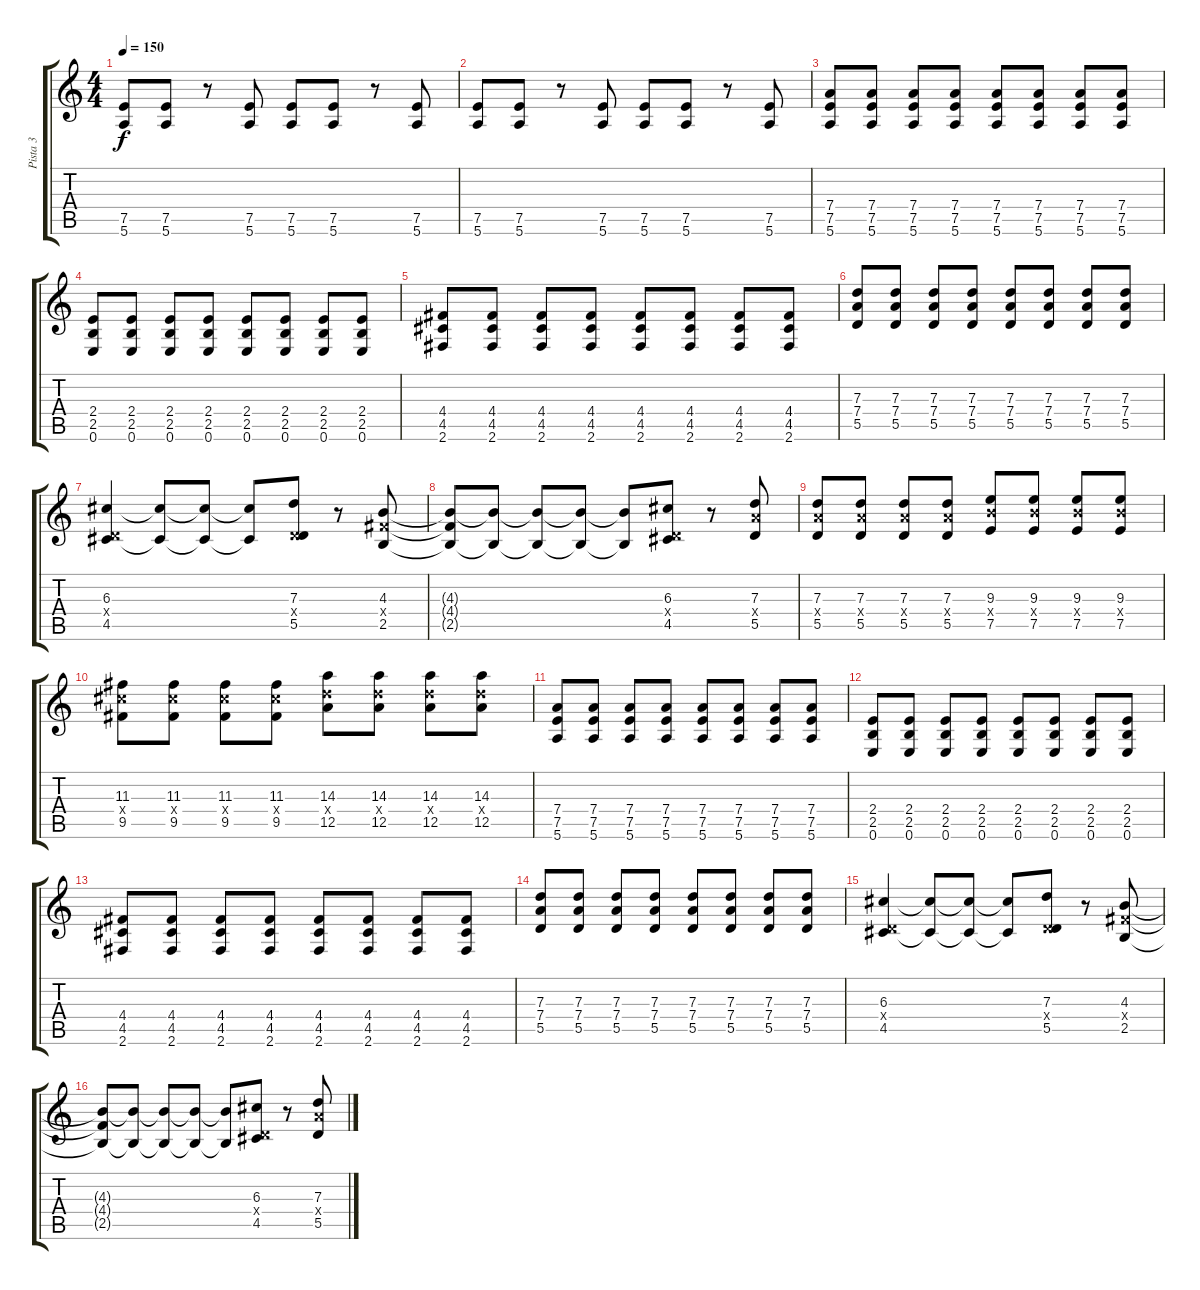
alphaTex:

\track ("Pista 3" "Pista 3") {instrument distortionguitar}
\staff {score tabs}
\tuning (E4 B3 G3 D3 A2 E2) {hide}
\ts (4 4)
\tempo 150
\clef g2
\ks c
(7.5 5.6).8{dy f} (7.5 5.6).8 r.8 (7.5 5.6).8 (7.5 5.6).8 (7.5 5.6).8 r.8 (7.5 5.6).8 |
(7.5 5.6).8 (7.5 5.6).8 r.8 (7.5 5.6).8 (7.5 5.6).8 (7.5 5.6).8 r.8 (7.5 5.6).8 |
(7.4 7.5 5.6).8 (7.4 7.5 5.6).8 (7.4 7.5 5.6).8 (7.4 7.5 5.6).8 (7.4 7.5 5.6).8 (7.4 7.5 5.6).8 (7.4 7.5 5.6).8 (7.4 7.5 5.6).8 |
(2.4 2.5 0.6).8 (2.4 2.5 0.6).8 (2.4 2.5 0.6).8 (2.4 2.5 0.6).8 (2.4 2.5 0.6).8 (2.4 2.5 0.6).8 (2.4 2.5 0.6).8 (2.4 2.5 0.6).8 |
(4.4 4.5 2.6).8 (4.4 4.5 2.6).8 (4.4 4.5 2.6).8 (4.4 4.5 2.6).8 (4.4 4.5 2.6).8 (4.4 4.5 2.6).8 (4.4 4.5 2.6).8 (4.4 4.5 2.6).8 |
(7.3 7.4 5.5).8 (7.3 7.4 5.5).8 (7.3 7.4 5.5).8 (7.3 7.4 5.5).8 (7.3 7.4 5.5).8 (7.3 7.4 5.5).8 (7.3 7.4 5.5).8 (7.3 7.4 5.5).8 |
(6.3 0.4{x} 4.5).4 (6.3{t} 4.5{t}).8 (6.3{t} 4.5{t}).8 (6.3{t} 4.5{t}).8 (7.3 0.4{x} 5.5).8 r.8 (4.3 4.4{x} 2.5).8 |
(4.3{t} 4.4{t} 2.5{t}).8 (4.3{t} 2.5{t}).8 (4.3{t} 2.5{t}).8 (4.3{t} 2.5{t}).8 (4.3{t} 2.5{t}).8 (6.3 0.4{x} 4.5).8 r.8 (7.3 7.4{x} 5.5).8 |
(7.3 7.4{x} 5.5).8 (7.3 7.4{x} 5.5).8 (7.3 7.4{x} 5.5).8 (7.3 7.4{x} 5.5).8 (9.3 9.4{x} 7.5).8 (9.3 9.4{x} 7.5).8 (9.3 9.4{x} 7.5).8 (9.3 9.4{x} 7.5).8 |
(11.3 11.4{x} 9.5).8 (11.3 11.4{x} 9.5).8 (11.3 11.4{x} 9.5).8 (11.3 11.4{x} 9.5).8 (14.3 12.4{x} 12.5).8 (14.3 12.4{x} 12.5).8 (14.3 12.4{x} 12.5).8 (14.3 12.4{x} 12.5).8 |
(7.4 7.5 5.6).8 (7.4 7.5 5.6).8 (7.4 7.5 5.6).8 (7.4 7.5 5.6).8 (7.4 7.5 5.6).8 (7.4 7.5 5.6).8 (7.4 7.5 5.6).8 (7.4 7.5 5.6).8 |
(2.4 2.5 0.6).8 (2.4 2.5 0.6).8 (2.4 2.5 0.6).8 (2.4 2.5 0.6).8 (2.4 2.5 0.6).8 (2.4 2.5 0.6).8 (2.4 2.5 0.6).8 (2.4 2.5 0.6).8 |
(4.4 4.5 2.6).8 (4.4 4.5 2.6).8 (4.4 4.5 2.6).8 (4.4 4.5 2.6).8 (4.4 4.5 2.6).8 (4.4 4.5 2.6).8 (4.4 4.5 2.6).8 (4.4 4.5 2.6).8 |
(7.3 7.4 5.5).8 (7.3 7.4 5.5).8 (7.3 7.4 5.5).8 (7.3 7.4 5.5).8 (7.3 7.4 5.5).8 (7.3 7.4 5.5).8 (7.3 7.4 5.5).8 (7.3 7.4 5.5).8 |
(6.3 0.4{x} 4.5).4 (6.3{t} 4.5{t}).8 (6.3{t} 4.5{t}).8 (6.3{t} 4.5{t}).8 (7.3 0.4{x} 5.5).8 r.8 (4.3 4.4{x} 2.5).8 |
(4.3{t} 4.4{t} 2.5{t}).8 (4.3{t} 2.5{t}).8 (4.3{t} 2.5{t}).8 (4.3{t} 2.5{t}).8 (4.3{t} 2.5{t}).8 (6.3 0.4{x} 4.5).8 r.8 (7.3 7.4{x} 5.5).8
